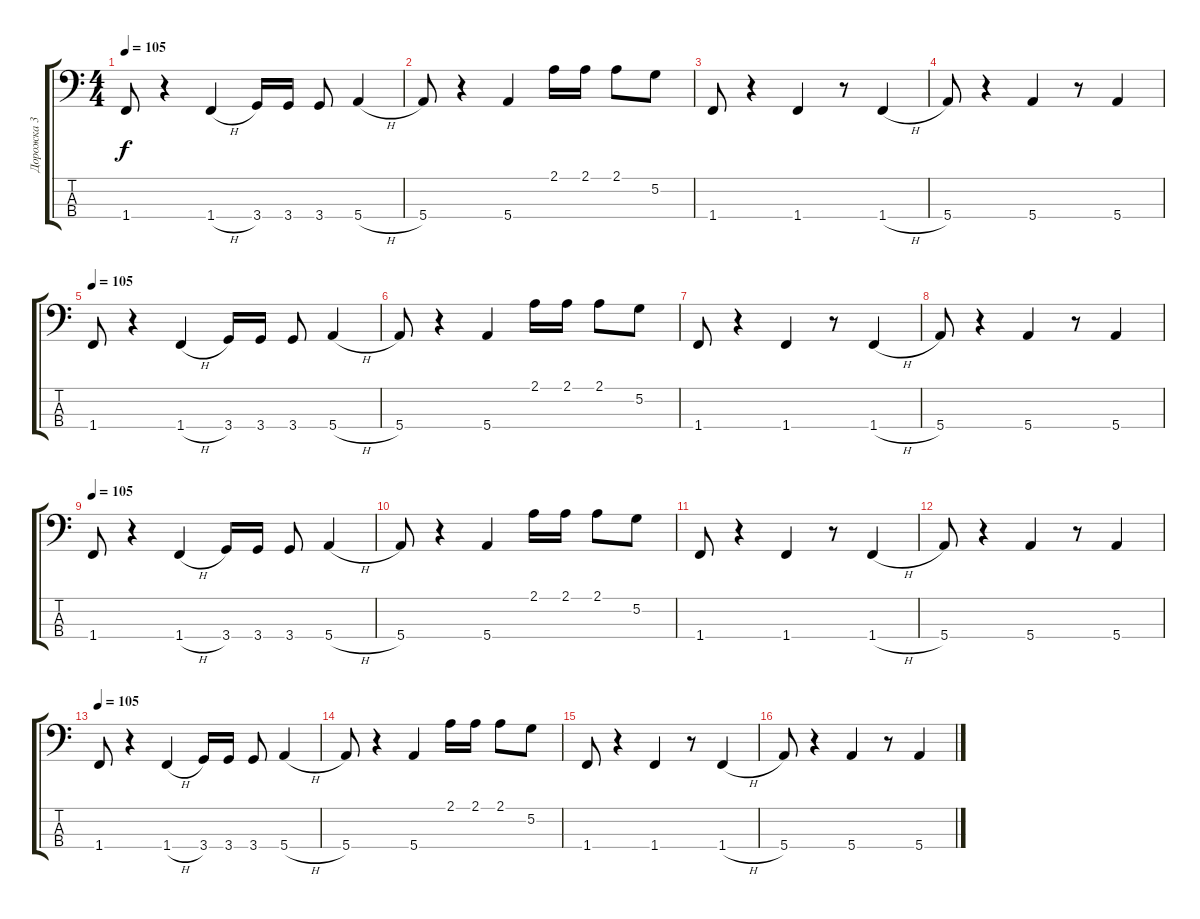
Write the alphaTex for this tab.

\track ("Дорожка 3" "Дорожка 3") {instrument synthbass2}
\staff {score tabs}
\tuning (G2 D2 A1 E1) {hide}
\ts (4 4)
\tempo 105
\clef f4
\ks c
1.4.8{dy f} r.4 1.4{h}.4 3.4.16 3.4.16 3.4.8 5.4{h}.4 |
5.4.8 r.4 5.4.4 2.1.16 2.1.16 2.1.8 5.2.8 |
1.4.8 r.4 1.4.4 r.8 1.4{h}.4 |
5.4.8 r.4 5.4.4 r.8 5.4.4 |
\tempo 105
1.4.8 r.4 1.4{h}.4 3.4.16 3.4.16 3.4.8 5.4{h}.4 |
5.4.8 r.4 5.4.4 2.1.16 2.1.16 2.1.8 5.2.8 |
1.4.8 r.4 1.4.4 r.8 1.4{h}.4 |
5.4.8 r.4 5.4.4 r.8 5.4.4 |
\tempo 105
1.4.8 r.4 1.4{h}.4 3.4.16 3.4.16 3.4.8 5.4{h}.4 |
5.4.8 r.4 5.4.4 2.1.16 2.1.16 2.1.8 5.2.8 |
1.4.8 r.4 1.4.4 r.8 1.4{h}.4 |
5.4.8 r.4 5.4.4 r.8 5.4.4 |
\tempo 105
1.4.8 r.4 1.4{h}.4 3.4.16 3.4.16 3.4.8 5.4{h}.4 |
5.4.8 r.4 5.4.4 2.1.16 2.1.16 2.1.8 5.2.8 |
1.4.8 r.4 1.4.4 r.8 1.4{h}.4 |
5.4.8 r.4 5.4.4 r.8 5.4.4
